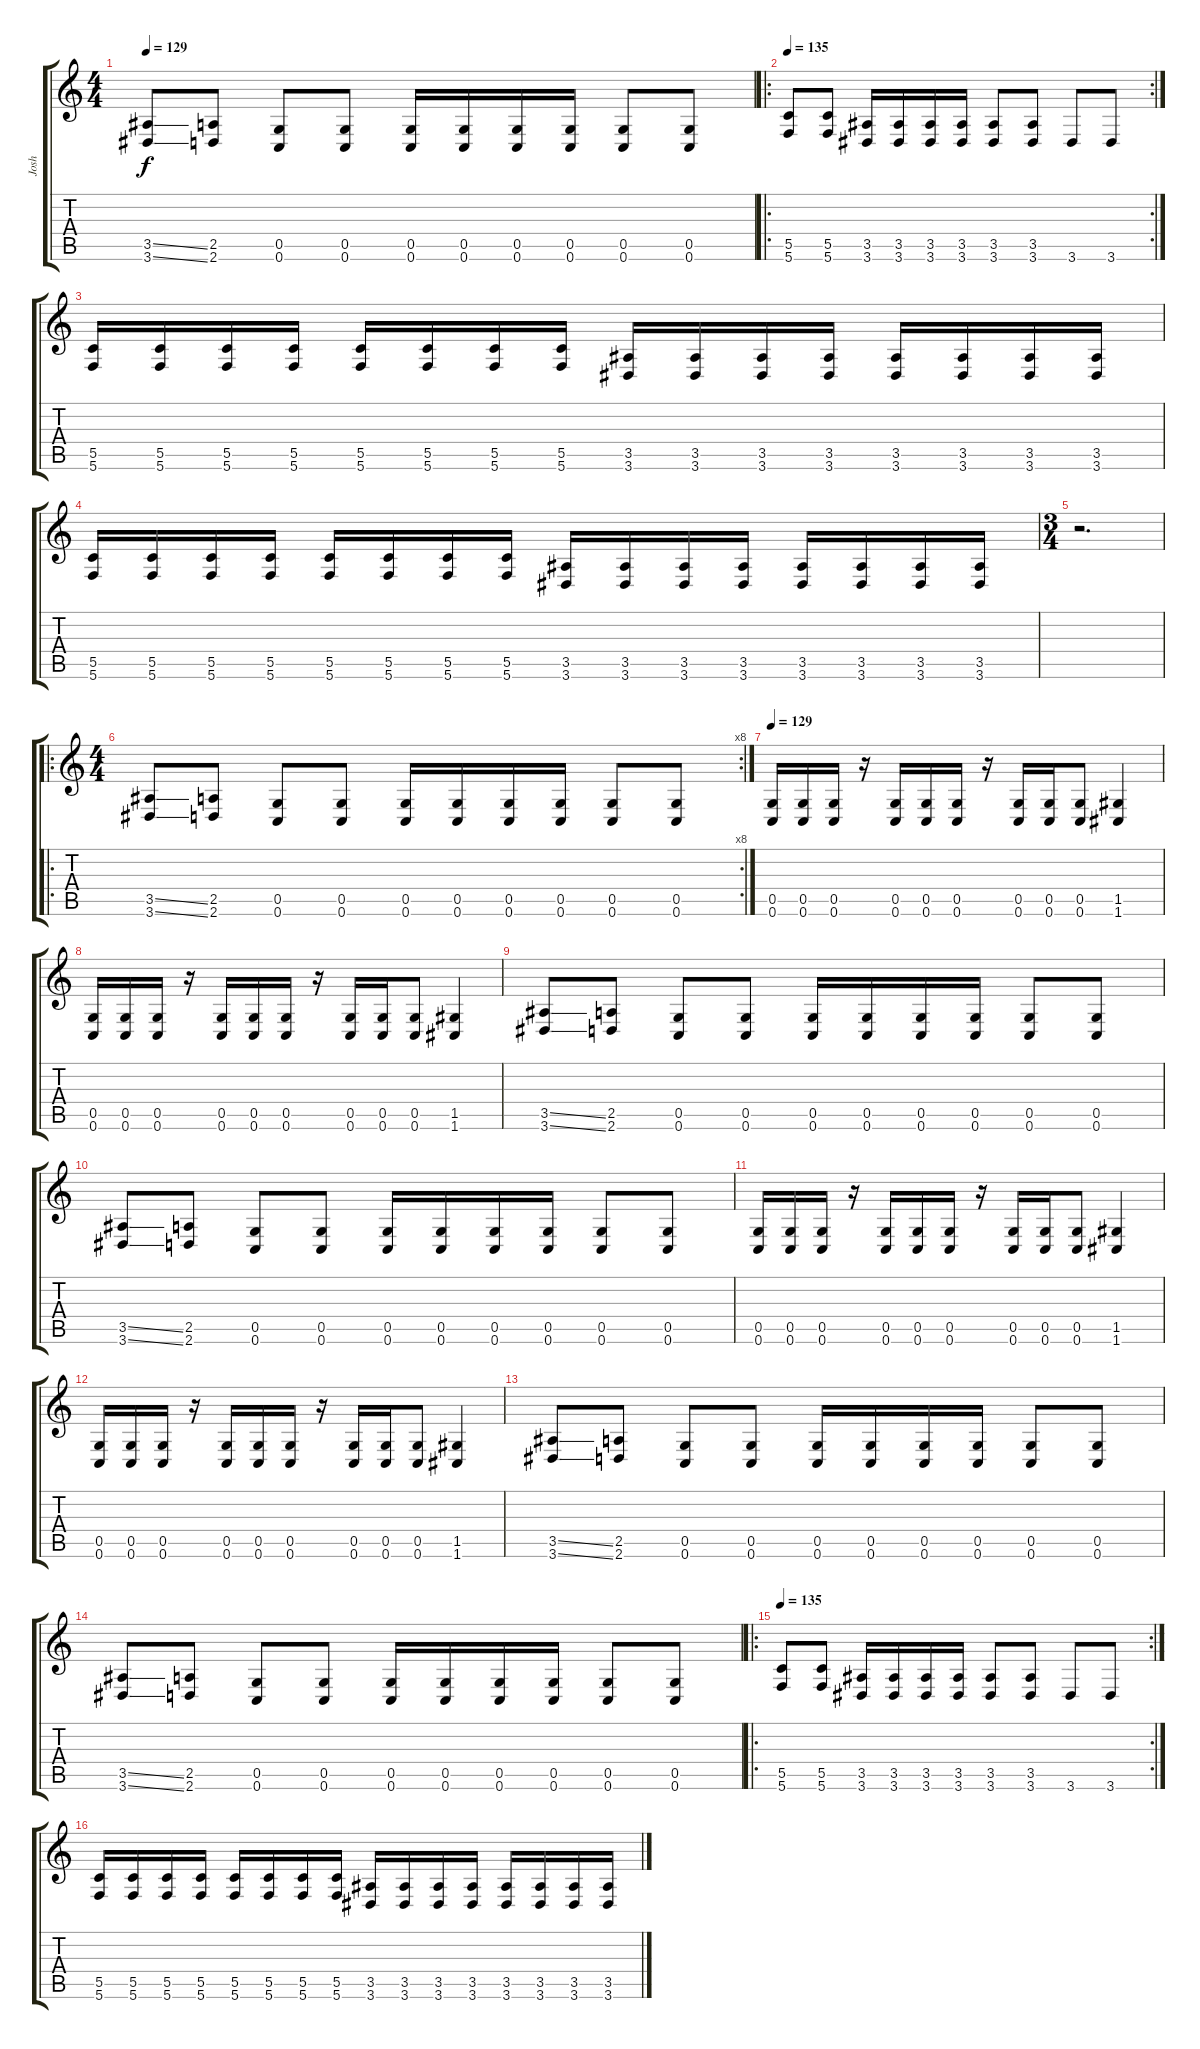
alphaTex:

\track ("Josh" "Josh") {instrument distortionguitar}
\staff {score tabs}
\tuning (D4 A3 F3 C3 G2 C2) {hide}
\ts (4 4)
\tempo 129
\clef g2
\ks c
(3.5{ss} 3.6{ss}).8{dy f} (2.5 2.6).8 (0.5 0.6).8 (0.5 0.6).8 (0.5 0.6).16 (0.5 0.6).16 (0.5 0.6).16 (0.5 0.6).16 (0.5 0.6).8 (0.5 0.6).8 |
\ro
\rc 2
\tempo 135
(5.5 5.6).8 (5.5 5.6).8 (3.5 3.6).16 (3.5 3.6).16 (3.5 3.6).16 (3.5 3.6).16 (3.5 3.6).8 (3.5 3.6).8 3.6.8 3.6.8 |
(5.5 5.6).16 (5.5 5.6).16 (5.5 5.6).16 (5.5 5.6).16 (5.5 5.6).16 (5.5 5.6).16 (5.5 5.6).16 (5.5 5.6).16 (3.5 3.6).16 (3.5 3.6).16 (3.5 3.6).16 (3.5 3.6).16 (3.5 3.6).16 (3.5 3.6).16 (3.5 3.6).16 (3.5 3.6).16 |
(5.5 5.6).16 (5.5 5.6).16 (5.5 5.6).16 (5.5 5.6).16 (5.5 5.6).16 (5.5 5.6).16 (5.5 5.6).16 (5.5 5.6).16 (3.5 3.6).16 (3.5 3.6).16 (3.5 3.6).16 (3.5 3.6).16 (3.5 3.6).16 (3.5 3.6).16 (3.5 3.6).16 (3.5 3.6).16 |
\ts (3 4)
r.2{d} |
\ro
\rc 8
\ts (4 4)
(3.5{ss} 3.6{ss}).8 (2.5 2.6).8 (0.5 0.6).8 (0.5 0.6).8 (0.5 0.6).16 (0.5 0.6).16 (0.5 0.6).16 (0.5 0.6).16 (0.5 0.6).8 (0.5 0.6).8 |
\tempo 129
(0.5 0.6).16 (0.5 0.6).16 (0.5 0.6).16 r.16 (0.5 0.6).16 (0.5 0.6).16 (0.5 0.6).16 r.16 (0.5 0.6).16 (0.5 0.6).16 (0.5 0.6).8 (1.5 1.6).4 |
(0.5 0.6).16 (0.5 0.6).16 (0.5 0.6).16 r.16 (0.5 0.6).16 (0.5 0.6).16 (0.5 0.6).16 r.16 (0.5 0.6).16 (0.5 0.6).16 (0.5 0.6).8 (1.5 1.6).4 |
(3.5{ss} 3.6{ss}).8 (2.5 2.6).8 (0.5 0.6).8 (0.5 0.6).8 (0.5 0.6).16 (0.5 0.6).16 (0.5 0.6).16 (0.5 0.6).16 (0.5 0.6).8 (0.5 0.6).8 |
(3.5{ss} 3.6{ss}).8 (2.5 2.6).8 (0.5 0.6).8 (0.5 0.6).8 (0.5 0.6).16 (0.5 0.6).16 (0.5 0.6).16 (0.5 0.6).16 (0.5 0.6).8 (0.5 0.6).8 |
(0.5 0.6).16 (0.5 0.6).16 (0.5 0.6).16 r.16 (0.5 0.6).16 (0.5 0.6).16 (0.5 0.6).16 r.16 (0.5 0.6).16 (0.5 0.6).16 (0.5 0.6).8 (1.5 1.6).4 |
(0.5 0.6).16 (0.5 0.6).16 (0.5 0.6).16 r.16 (0.5 0.6).16 (0.5 0.6).16 (0.5 0.6).16 r.16 (0.5 0.6).16 (0.5 0.6).16 (0.5 0.6).8 (1.5 1.6).4 |
(3.5{ss} 3.6{ss}).8 (2.5 2.6).8 (0.5 0.6).8 (0.5 0.6).8 (0.5 0.6).16 (0.5 0.6).16 (0.5 0.6).16 (0.5 0.6).16 (0.5 0.6).8 (0.5 0.6).8 |
(3.5{ss} 3.6{ss}).8 (2.5 2.6).8 (0.5 0.6).8 (0.5 0.6).8 (0.5 0.6).16 (0.5 0.6).16 (0.5 0.6).16 (0.5 0.6).16 (0.5 0.6).8 (0.5 0.6).8 |
\ro
\rc 2
\tempo 135
(5.5 5.6).8 (5.5 5.6).8 (3.5 3.6).16 (3.5 3.6).16 (3.5 3.6).16 (3.5 3.6).16 (3.5 3.6).8 (3.5 3.6).8 3.6.8 3.6.8 |
(5.5 5.6).16 (5.5 5.6).16 (5.5 5.6).16 (5.5 5.6).16 (5.5 5.6).16 (5.5 5.6).16 (5.5 5.6).16 (5.5 5.6).16 (3.5 3.6).16 (3.5 3.6).16 (3.5 3.6).16 (3.5 3.6).16 (3.5 3.6).16 (3.5 3.6).16 (3.5 3.6).16 (3.5 3.6).16
